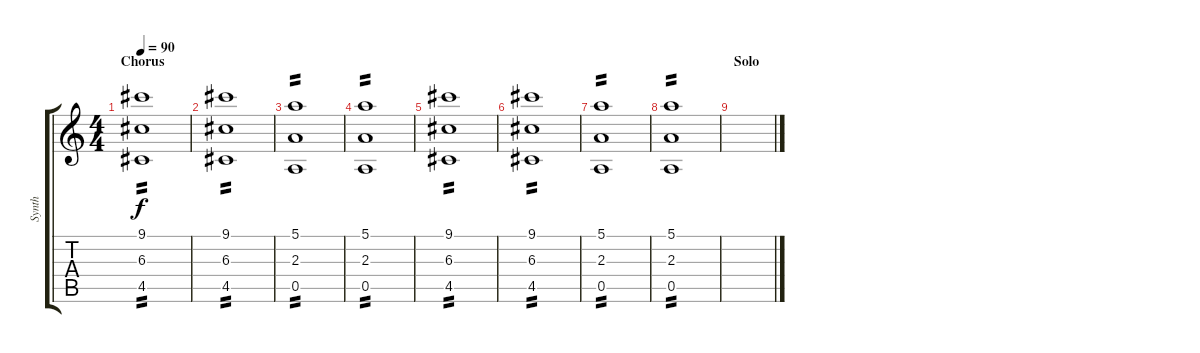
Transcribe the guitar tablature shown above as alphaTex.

\track ("Synth" "Synth") {instrument synthbass1}
\staff {score tabs}
\tuning (E4 B3 G3 D3 A2 E2) {hide}
\ts (4 4)
\section ("" "Chorus")
\tempo 90
\clef g2
\ks c
(9.1 6.3 4.5).1{tp 2 dy f} |
(9.1 6.3 4.5).1{tp 2} |
(5.1 2.3 0.5).1{tp 2} |
(5.1 2.3 0.5).1{tp 2} |
(9.1 6.3 4.5).1{tp 2} |
(9.1 6.3 4.5).1{tp 2} |
(5.1 2.3 0.5).1{tp 2} |
(5.1 2.3 0.5).1{tp 2} |
\section ("" "Solo")
